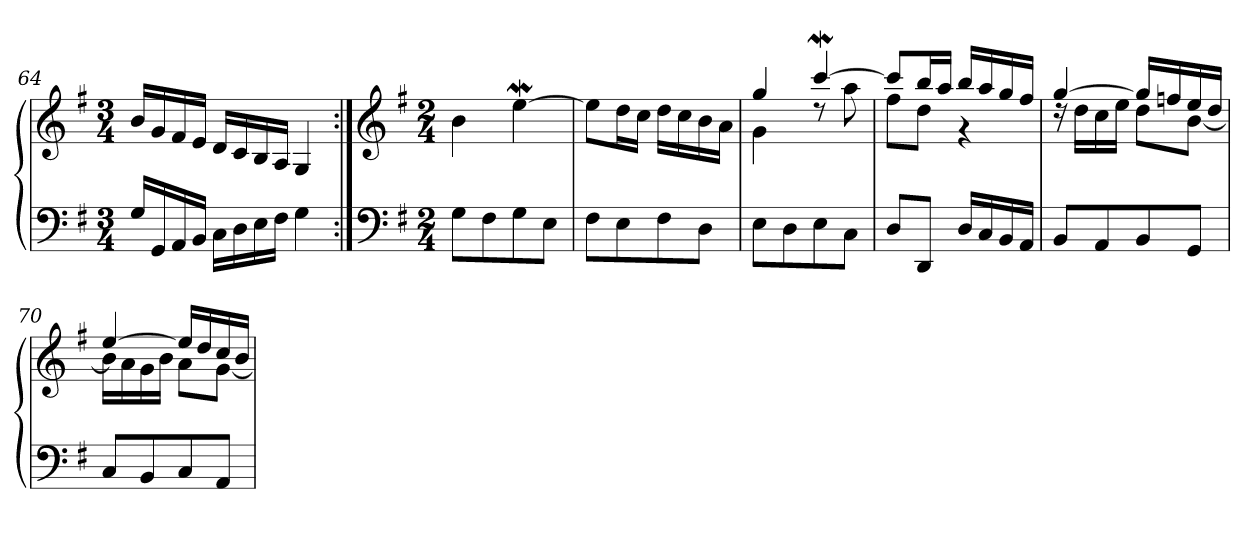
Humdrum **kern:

**kern	**kern
*part1	*part1
*staff2	*staff1
*clefF4	*clefG2
*k[f#]	*k[f#]
*G:	*G:
*M3/4	*M3/4
=64	=64
16G/LL	16b/LL
16GG/	16g/
16AA/	16f#/
16BB/JJ	16e/JJ
16C\LL	16d/LL
16D\	16c/
16E\	16B/
16F#\JJ	16A/JJ
4G\	4G/
!!LO:PB:g=z
=65:|!	=65:|!
*clefF4	*clefG2
*k[f#]	*k[f#]
*G:	*G:
*M2/4	*M2/4
*	*MM92
8G\L	4b\
8F#\	.
8G\	[4eeW\
8E\J	.
=66	=66
8F#\L	8ee\L]
8E\	16dd\L
.	16cc\JJ
8F#\	16dd\LL
.	16cc\
8D\J	16b\
.	16a\JJ
=67	=67
*	*^
8E\L	4gg/	4g\
8D\	.	.
8E\	[4cccw/	8rdd
8C\J	.	8aa\
=68	=68	=68
8D/L	8ccc/L]	8ff#\L
8DD/J	16bb/L	8dd\J
.	16aa/JJ	.
16D/LL	16bb/LL	4r
16C/	16aa/	.
16BB/	16gg/	.
16AA/JJ	16ff#/JJ	.
=69	=69	=69
8BB/L	[4gg/	16rdd
.	.	16dd\LL
8AA/	.	16cc\
.	.	16ee\JJ
8BB/	16gg/LL]	8dd\L
.	16ffn/	.
8GG/J	16ee/	[8b\J
.	16dd/JJ	.
!!LO:LB:g=z	!!
=70	=70	=70
8C/L	[4ee/	16b\LL]
.	.	16a\
8BB/	.	16g\
.	.	16b\JJ
8C/	16ee/LL]	8a\L
.	16dd/	.
8AA/J	16cc/	[8g\J
.	16b/JJ	.
*	*v	*v
=	=
*-	*-
